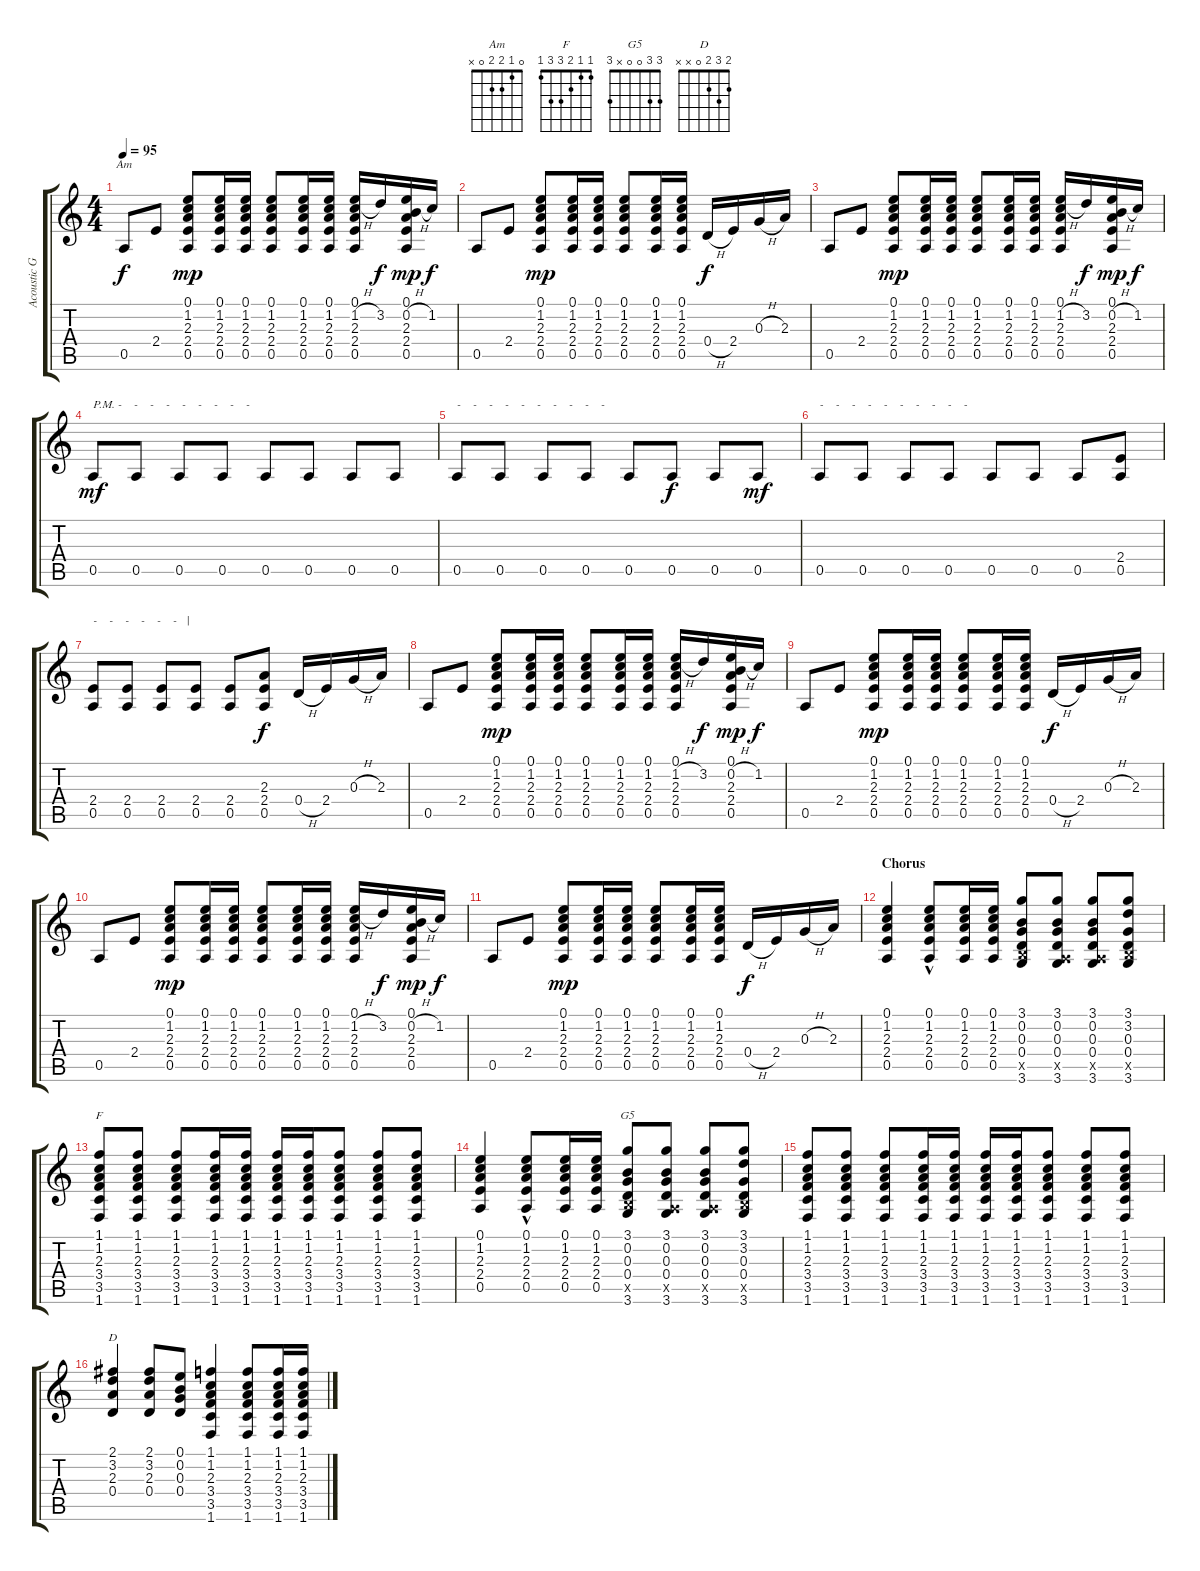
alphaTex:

\track ("Acoustic Guitar" "Acoustic G") {instrument acousticguitarsteel}
\staff {score tabs}
\tuning (E4 B3 G3 D3 A2 E2) {hide}
\chord ("Am" 0 1 2 2 0 x)
\chord ("F" 1 1 2 3 3 1)
\chord ("G5" 3 3 0 0 x 3)
\chord ("D" 2 3 2 0 x x)
\ts (4 4)
\tempo 95
\clef g2
\ks c
0.5.8{ch "Am" dy f} 2.4.8 (0.1 1.2 2.3 2.4 0.5).8{dy mp} (0.1 1.2 2.3 2.4 0.5).16 (0.1 1.2 2.3 2.4 0.5).16 (0.1 1.2 2.3 2.4 0.5).8 (0.1 1.2 2.3 2.4 0.5).16 (0.1 1.2 2.3 2.4 0.5).16 (0.1 1.2{h} 2.3 2.4 0.5).16 3.2.16{dy f} (0.1 0.2{h} 2.3 2.4 0.5).16{dy mp} 1.2.16{dy f} |
0.5.8 2.4.8 (0.1 1.2 2.3 2.4 0.5).8{dy mp} (0.1 1.2 2.3 2.4 0.5).16 (0.1 1.2 2.3 2.4 0.5).16 (0.1 1.2 2.3 2.4 0.5).8 (0.1 1.2 2.3 2.4 0.5).16 (0.1 1.2 2.3 2.4 0.5).16 0.4{h}.16{dy f} 2.4.16 0.3{h}.16 2.3.16 |
0.5.8 2.4.8 (0.1 1.2 2.3 2.4 0.5).8{dy mp} (0.1 1.2 2.3 2.4 0.5).16 (0.1 1.2 2.3 2.4 0.5).16 (0.1 1.2 2.3 2.4 0.5).8 (0.1 1.2 2.3 2.4 0.5).16 (0.1 1.2 2.3 2.4 0.5).16 (0.1 1.2{h} 2.3 2.4 0.5).16 3.2.16{dy f} (0.1 0.2{h} 2.3 2.4 0.5).16{dy mp} 1.2.16{dy f} |
0.5.8{txt "P.M. -    -    -    -    -    -    -    -    -    " dy mf} 0.5.8 0.5.8 0.5.8 0.5.8 0.5.8 0.5.8 0.5.8 |
0.5.8{txt "-    -    -    -    -    -    -    -    -    -    "} 0.5.8 0.5.8 0.5.8 0.5.8 0.5.8{dy f} 0.5.8 0.5.8{dy mf} |
0.5.8{txt "-    -    -    -    -    -    -    -    -    -    "} 0.5.8 0.5.8 0.5.8 0.5.8 0.5.8 0.5.8 (2.4 0.5).8 |
(2.4 0.5).8{txt "-    -    -    -    -    -   |"} (2.4 0.5).8 (2.4 0.5).8 (2.4 0.5).8 (2.4 0.5).8 (2.3 2.4 0.5).8{dy f} 0.4{h}.16 2.4.16 0.3{h}.16 2.3.16 |
0.5.8 2.4.8 (0.1 1.2 2.3 2.4 0.5).8{dy mp} (0.1 1.2 2.3 2.4 0.5).16 (0.1 1.2 2.3 2.4 0.5).16 (0.1 1.2 2.3 2.4 0.5).8 (0.1 1.2 2.3 2.4 0.5).16 (0.1 1.2 2.3 2.4 0.5).16 (0.1 1.2{h} 2.3 2.4 0.5).16 3.2.16{dy f} (0.1 0.2{h} 2.3 2.4 0.5).16{dy mp} 1.2.16{dy f} |
0.5.8 2.4.8 (0.1 1.2 2.3 2.4 0.5).8{dy mp} (0.1 1.2 2.3 2.4 0.5).16 (0.1 1.2 2.3 2.4 0.5).16 (0.1 1.2 2.3 2.4 0.5).8 (0.1 1.2 2.3 2.4 0.5).16 (0.1 1.2 2.3 2.4 0.5).16 0.4{h}.16{dy f} 2.4.16 0.3{h}.16 2.3.16 |
0.5.8 2.4.8 (0.1 1.2 2.3 2.4 0.5).8{dy mp} (0.1 1.2 2.3 2.4 0.5).16 (0.1 1.2 2.3 2.4 0.5).16 (0.1 1.2 2.3 2.4 0.5).8 (0.1 1.2 2.3 2.4 0.5).16 (0.1 1.2 2.3 2.4 0.5).16 (0.1 1.2{h} 2.3 2.4 0.5).16 3.2.16{dy f} (0.1 0.2{h} 2.3 2.4 0.5).16{dy mp} 1.2.16{dy f} |
0.5.8 2.4.8 (0.1 1.2 2.3 2.4 0.5).8{dy mp} (0.1 1.2 2.3 2.4 0.5).16 (0.1 1.2 2.3 2.4 0.5).16 (0.1 1.2 2.3 2.4 0.5).8 (0.1 1.2 2.3 2.4 0.5).16 (0.1 1.2 2.3 2.4 0.5).16 0.4{h}.16{dy f} 2.4.16 0.3{h}.16 2.3.16 |
\section ("" "Chorus")
(0.1 1.2 2.3 2.4 0.5).4 (0.1 1.2 2.3{hac} 2.4 0.5).8 (0.1 1.2 2.3 2.4 0.5).16 (0.1 1.2 2.3 2.4 0.5).16 (3.1 0.2 0.3 0.4 2.5{x} 3.6).8 (3.1 0.2 0.3 0.4 0.5{x} 3.6).8 (3.1 0.2 0.3 0.4 0.5{x} 3.6).8 (3.1 3.2 0.3 0.4 2.5{x} 3.6).8 |
(1.1 1.2 2.3 3.4 3.5 1.6).8{ch "F"} (1.1 1.2 2.3 3.4 3.5 1.6).8 (1.1 1.2 2.3 3.4 3.5 1.6).8 (1.1 1.2 2.3 3.4 3.5 1.6).16 (1.1 1.2 2.3 3.4 3.5 1.6).16 (1.1 1.2 2.3 3.4 3.5 1.6).16 (1.1 1.2 2.3 3.4 3.5 1.6).16 (1.1 1.2 2.3 3.4 3.5 1.6).8 (1.1 1.2 2.3 3.4 3.5 1.6).8 (1.1 1.2 2.3 3.4 3.5 1.6).8 |
(0.1 1.2 2.3 2.4 0.5).4 (0.1 1.2 2.3{hac} 2.4 0.5).8 (0.1 1.2 2.3 2.4 0.5).16 (0.1 1.2 2.3 2.4 0.5).16 (3.1 0.2 0.3 0.4 2.5{x} 3.6).8{ch "G5"} (3.1 0.2 0.3 0.4 0.5{x} 3.6).8 (3.1 0.2 0.3 0.4 0.5{x} 3.6).8 (3.1 3.2 0.3 0.4 2.5{x} 3.6).8 |
(1.1 1.2 2.3 3.4 3.5 1.6).8 (1.1 1.2 2.3 3.4 3.5 1.6).8 (1.1 1.2 2.3 3.4 3.5 1.6).8 (1.1 1.2 2.3 3.4 3.5 1.6).16 (1.1 1.2 2.3 3.4 3.5 1.6).16 (1.1 1.2 2.3 3.4 3.5 1.6).16 (1.1 1.2 2.3 3.4 3.5 1.6).16 (1.1 1.2 2.3 3.4 3.5 1.6).8 (1.1 1.2 2.3 3.4 3.5 1.6).8 (1.1 1.2 2.3 3.4 3.5 1.6).8 |
(2.1 3.2 2.3 0.4).4{ch "D"} (2.1 3.2 2.3 0.4).8 (0.1 0.2 0.3 0.4).8 (1.1 1.2 2.3 3.4 3.5 1.6).4 (1.1 1.2 2.3 3.4 3.5 1.6).8 (1.1 1.2 2.3 3.4 3.5 1.6).16 (1.1 1.2 2.3 3.4 3.5 1.6).16
